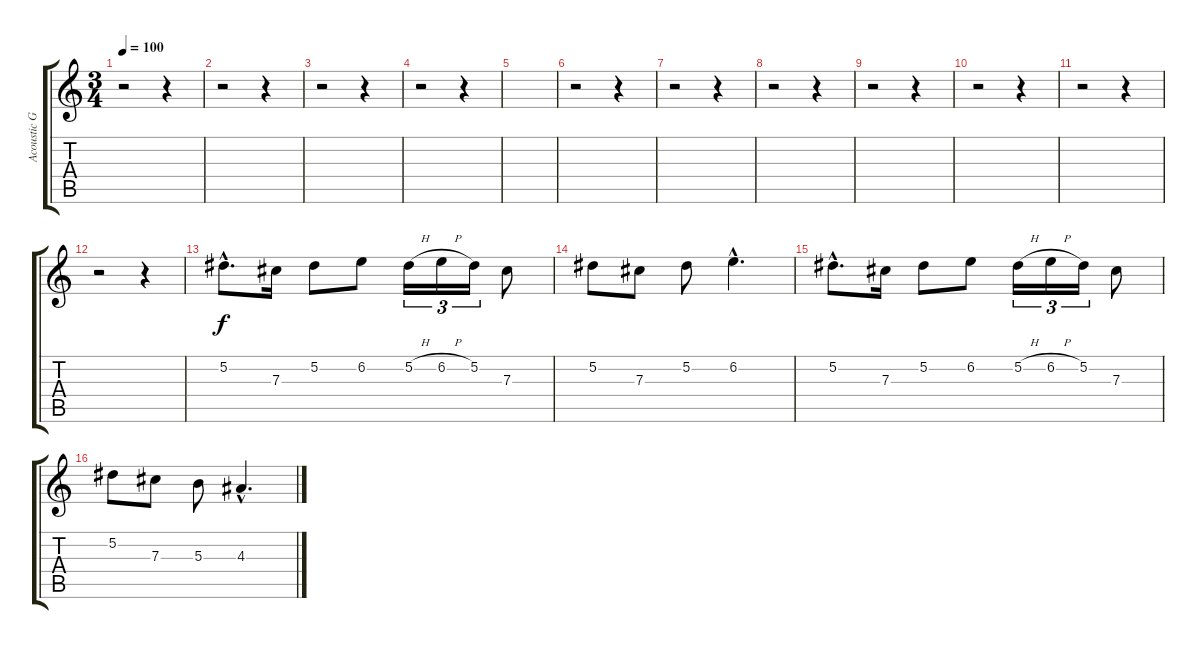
\track ("Acoustic Guitar I" "Acoustic G") {instrument acousticguitarnylon}
\staff {score tabs}
\tuning (Eb4 Bb3 Gb3 Db3 Ab2 Eb2) {hide}
\ts (3 4)
\tempo 100
\clef g2
\ks c
r.2{dy f instrument acousticguitarnylon} r.4 |
r.2 r.4 |
r.2 r.4 |
r.2 r.4 |
|
r.2 r.4 |
r.2 r.4 |
r.2 r.4 |
r.2 r.4 |
r.2 r.4 |
r.2 r.4 |
r.2 r.4 |
5.2{hac}.8{d} 7.3.16 5.2.8 6.2.8 5.2{h}.16{tu (3 2)} 6.2{h}.16{tu (3 2)} 5.2.16{tu (3 2)} 7.3.8 |
5.2.8 7.3.8 5.2.8 6.2{hac}.4{d} |
5.2{hac}.8{d} 7.3.16 5.2.8 6.2.8 5.2{h}.16{tu (3 2)} 6.2{h}.16{tu (3 2)} 5.2.16{tu (3 2)} 7.3.8 |
5.2.8 7.3.8 5.3.8 4.3{hac}.4{d}
